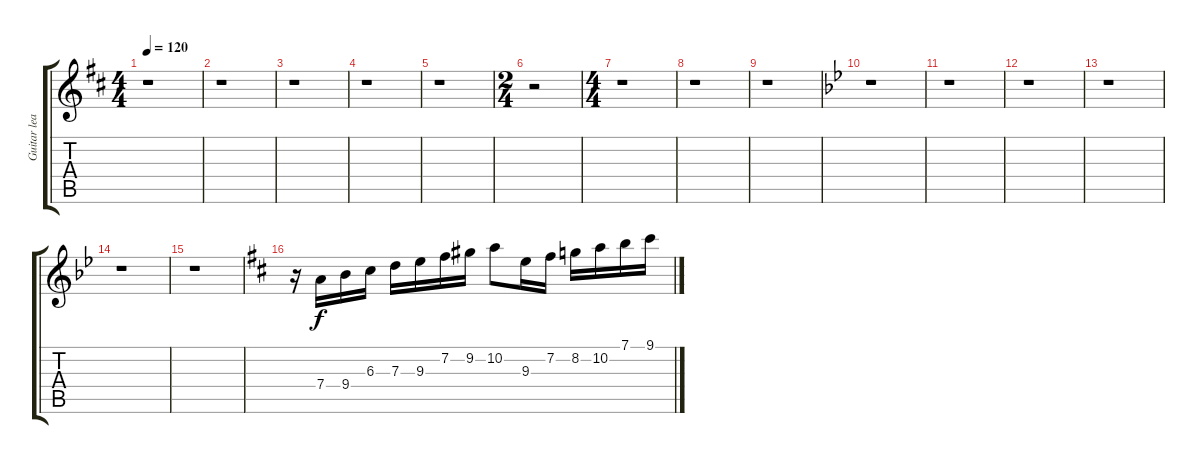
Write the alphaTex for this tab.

\track ("Guitar lead 2" "Guitar lea") {instrument distortionguitar}
\staff {score tabs}
\tuning (E4 B3 G3 D3 A2 E2) {hide}
\ts (4 4)
\tempo 120
\clef g2
\ks d
r.1{dy f} |
r.1 |
r.1 |
r.1 |
r.1 |
\ts (2 4)
r.2 |
\ts (4 4)
r.1 |
r.1 |
r.1 |
\ks bb
r.1 |
r.1 |
r.1 |
r.1 |
r.1 |
r.1 |
\ks d
r.16{volume 12} 7.4.16 9.4.16 6.3.16 7.3.16 9.3.16 7.2.16 9.2.16 10.2.8 9.3.16 7.2.16 8.2.16 10.2.16 7.1.16 9.1.16
